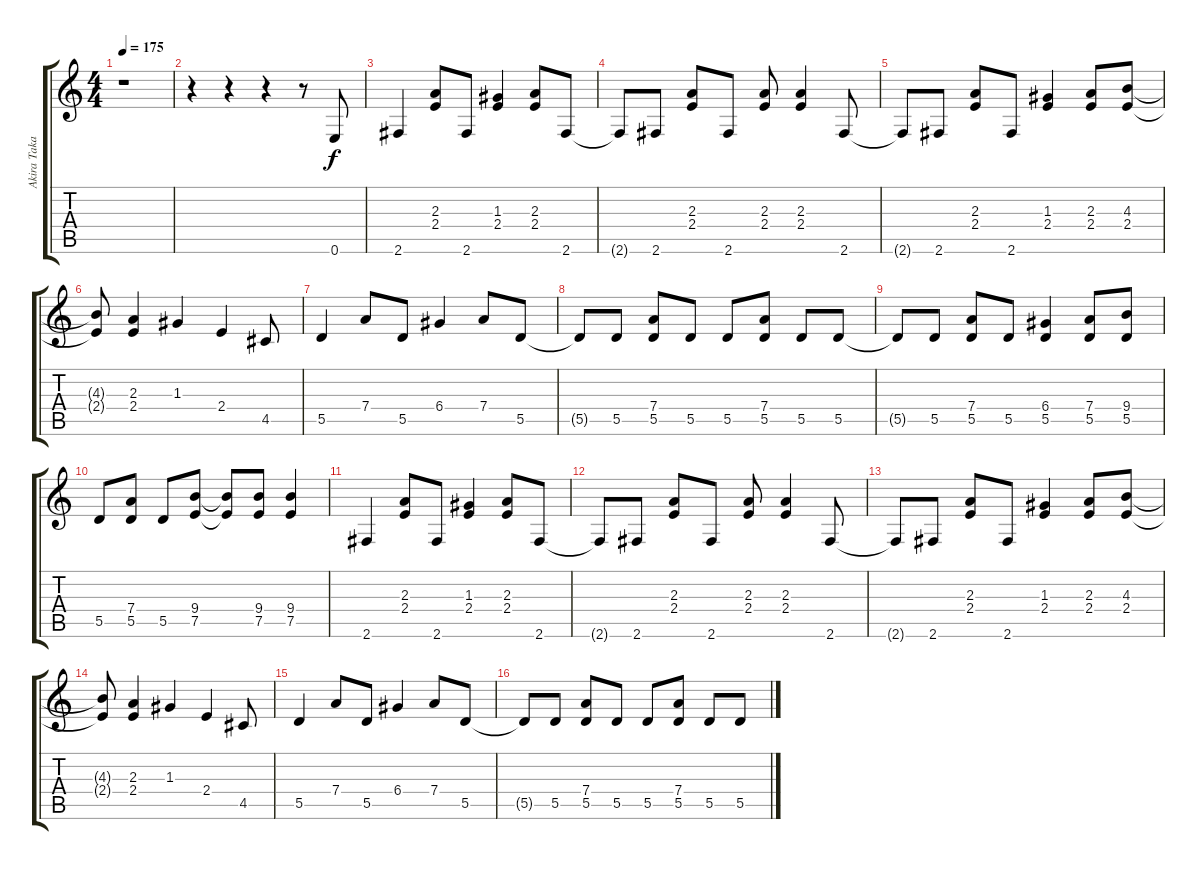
\track ("Akira Takasaki" "Akira Taka") {instrument overdrivenguitar}
\staff {score tabs}
\tuning (E4 B3 G3 D3 A2 E2) {hide}
\ts (4 4)
\tempo 175
\clef g2
\ks c
r.1{dy f instrument overdrivenguitar} |
r.4 r.4 r.4 r.8 0.6.8 |
2.6.4 (2.3 2.4).8 2.6.8 (1.3 2.4).4 (2.3 2.4).8 2.6.8 |
2.6{t}.8 2.6.8 (2.3 2.4).8 2.6.8 (2.3 2.4).8 (2.3 2.4).4 2.6.8 |
2.6{t}.8 2.6.8 (2.3 2.4).8 2.6.8 (1.3 2.4).4 (2.3 2.4).8 (4.3 2.4).8 |
(4.3{t} 2.4{t}).8 (2.3 2.4).4 1.3.4 2.4.4 4.5.8 |
5.5.4 7.4.8 5.5.8 6.4.4 7.4.8 5.5.8 |
5.5{t}.8 5.5.8 (7.4 5.5).8 5.5.8 5.5.8 (7.4 5.5).8 5.5.8 5.5.8 |
5.5{t}.8 5.5.8 (7.4 5.5).8 5.5.8 (6.4 5.5).4 (7.4 5.5).8 (9.4 5.5).8 |
5.5.8 (7.4 5.5).8 5.5.8 (9.4 7.5).8 (9.4{t} 7.5{t}).8 (9.4 7.5).8 (9.4 7.5).4 |
2.6.4 (2.3 2.4).8 2.6.8 (1.3 2.4).4 (2.3 2.4).8 2.6.8 |
2.6{t}.8 2.6.8 (2.3 2.4).8 2.6.8 (2.3 2.4).8 (2.3 2.4).4 2.6.8 |
2.6{t}.8 2.6.8 (2.3 2.4).8 2.6.8 (1.3 2.4).4 (2.3 2.4).8 (4.3 2.4).8 |
(4.3{t} 2.4{t}).8 (2.3 2.4).4 1.3.4 2.4.4 4.5.8 |
5.5.4 7.4.8 5.5.8 6.4.4 7.4.8 5.5.8 |
5.5{t}.8 5.5.8 (7.4 5.5).8 5.5.8 5.5.8 (7.4 5.5).8 5.5.8 5.5.8
